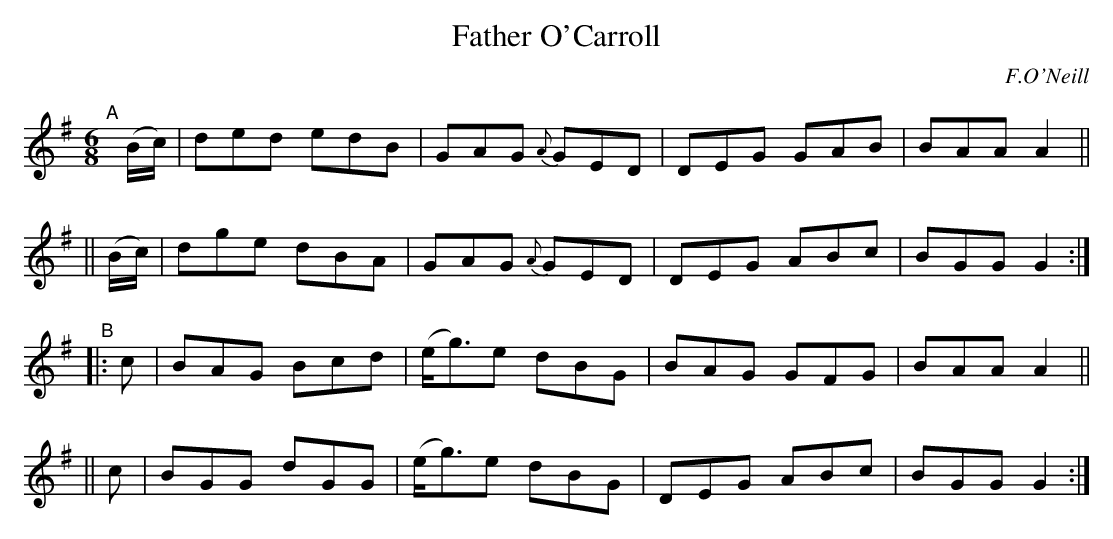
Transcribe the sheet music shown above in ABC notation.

X:1
T: Father O'Carroll
O: F.O'Neill
M: 6/8
L: 1/8
K: G
"^A"\
[|](B/c/) | ded edB | GAG {A}GED | DEG GAB | BAA A2 ||
|| (B/c/) | dge dBA | GAG {A}GED | DEG ABc | BGG G2 :|
"^B"\
|: c | BAG Bcd | (e<g)e dBG | BAG GFG | BAA A2 ||
|| c | BGG dGG | (e<g)e dBG | DEG ABc | BGG G2 :|
